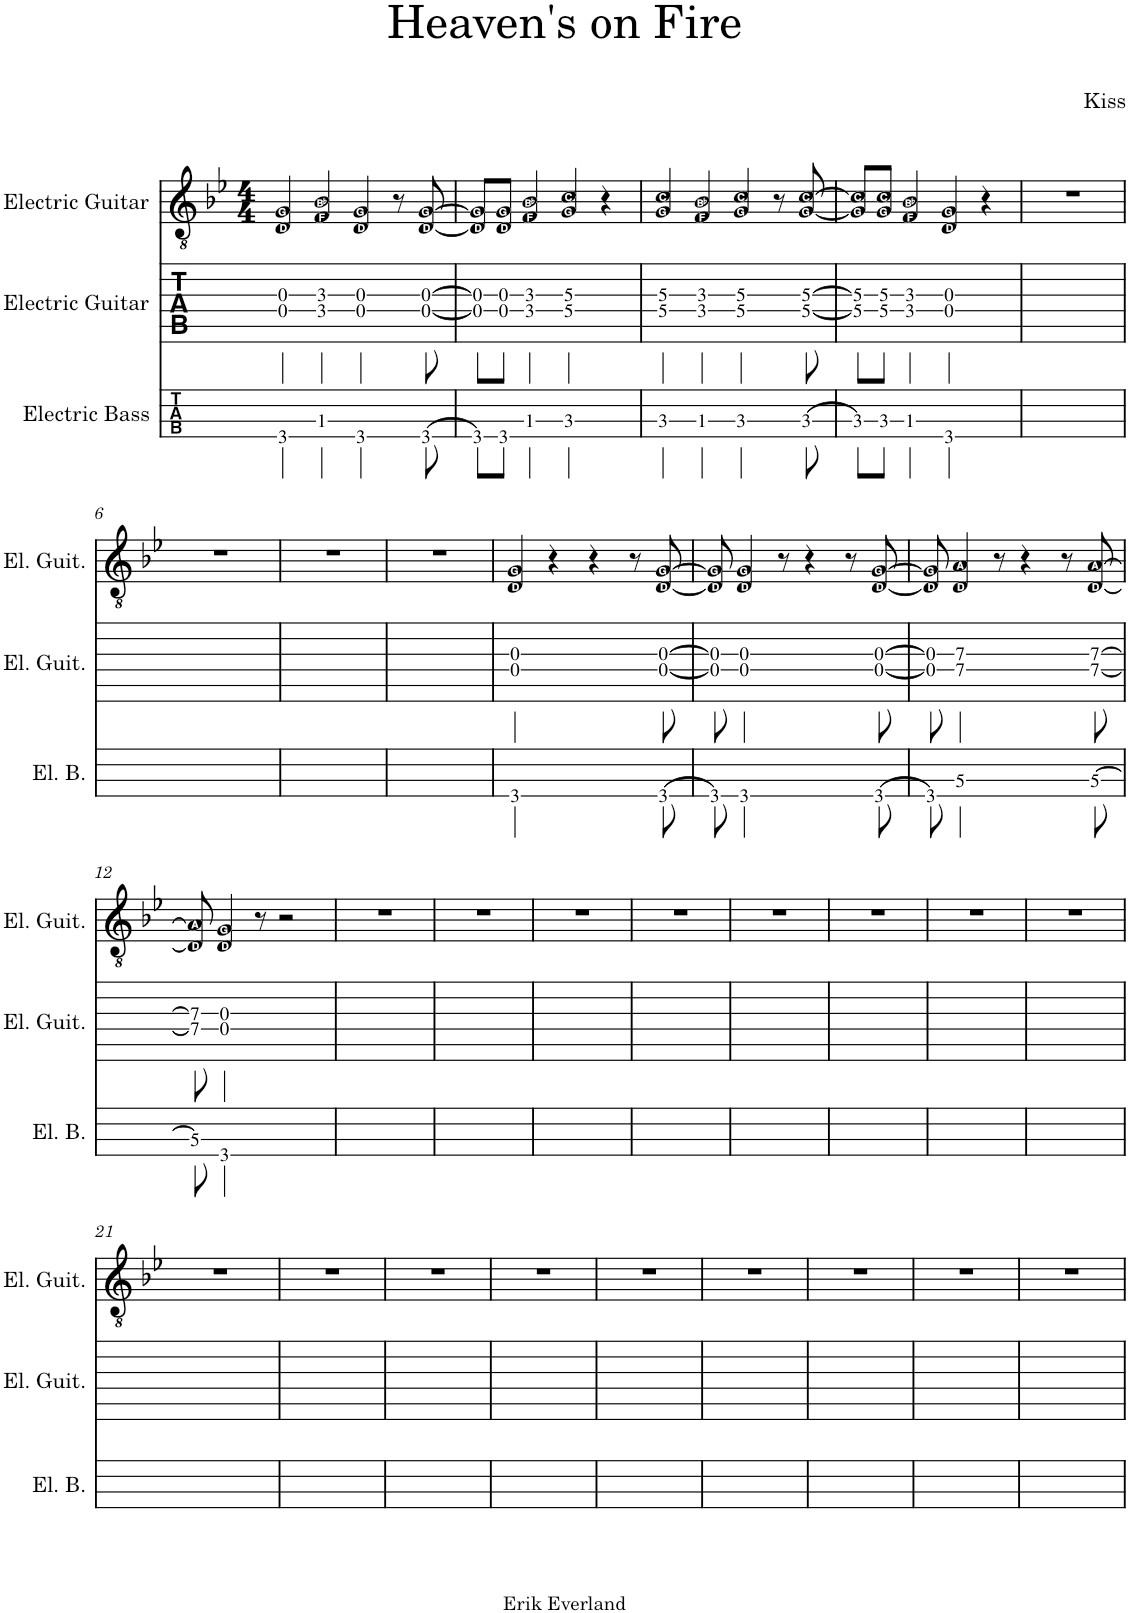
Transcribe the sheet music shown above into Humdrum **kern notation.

**kern	**kern	**kern
*part3	*part2	*part1
*staff3	*staff2	*staff1
*I"Electric Bass	*I"Electric Guitar	*I"Electric Guitar
*I'El. B.	*I'El. Guit.	*I'El. Guit.
*stria4	*stria6	*
*	*	*clefGv2
*k[b-e-]	*k[b-e-]	*k[b-e-]
*M4/4	*M4/4	*M4/4
=1	=1	=1
4GGG\	4D\ 4G\	4D/ 4G/
4BBB-\	4F\ 4B-\	4F/ 4B-/
4GGG\	4D\ 4G\	4D/ 4G/
8r	8r	8r
[8GGG\	[8D\ [8G\	[8D/ [8G/
=2	=2	=2
8GGG\L]	8D\] 8G\]L	8D/] 8G/]L
8GGG\J	8D\ 8G\J	8D/ 8G/J
4BBB-\	4F\ 4B-\	4F/ 4B-/
4CC\	4G\ 4c\	4G/ 4c/
4r	4r	4r
=3	=3	=3
4CC\	4G\ 4c\	4G/ 4c/
4BBB-\	4F\ 4B-\	4F/ 4B-/
4CC\	4G\ 4c\	4G/ 4c/
8r	8r	8r
[8CC\	[8G\ [8c\	[8G/ [8c/
=4	=4	=4
8CC\L]	8G\] 8c\]L	8G/] 8c/]L
8CC\J	8G\ 8c\J	8G/ 8c/J
4BBB-\	4F\ 4B-\	4F/ 4B-/
4GGG\	4D\ 4G\	4D/ 4G/
4r	4r	4r
=5	=5	=5
1r	1r	1r
!!LO:LB:g=z
=6	=6	=6
1r	1r	1r
=7	=7	=7
1r	1r	1r
=8	=8	=8
1r	1r	1r
=9	=9	=9
4GGG\	4D\ 4G\	4D/ 4G/
4r	4r	4r
4r	4r	4r
8r	8r	8r
[8GGG\	[8D\ [8G\	[8D/ [8G/
=10	=10	=10
8GGG\]	8D\] 8G\]	8D/] 8G/]
4GGG\	4D\ 4G\	4D/ 4G/
8r	8r	8r
4r	4r	4r
8r	8r	8r
[8GGG\	[8D\ [8G\	[8D/ [8G/
=11	=11	=11
8GGG\]	8D\] 8G\]	8D/] 8G/]
4DD\	4A\ 4d\	4D/ 4A/
8r	8r	8r
4r	4r	4r
8r	8r	8r
[8DD\	[8A\ [8d\	[8D/ [8A/
!!LO:LB:g=z
=12	=12	=12
8DD\]	8A\] 8d\]	8D/] 8A/]
4GGG\	4D\ 4G\	4D/ 4G/
8r	8r	8r
2r	2r	2r
=13	=13	=13
1r	1r	1r
=14	=14	=14
1r	1r	1r
=15	=15	=15
1r	1r	1r
=16	=16	=16
1r	1r	1r
=17	=17	=17
1r	1r	1r
=18	=18	=18
1r	1r	1r
=19	=19	=19
1r	1r	1r
=20	=20	=20
1r	1r	1r
!!LO:LB:g=z
=21	=21	=21
1r	1r	1r
=22	=22	=22
1r	1r	1r
=23	=23	=23
1r	1r	1r
=24	=24	=24
1r	1r	1r
=25	=25	=25
1r	1r	1r
=26	=26	=26
1r	1r	1r
=27	=27	=27
1r	1r	1r
=28	=28	=28
1r	1r	1r
=29	=29	=29
1r	1r	1r
=	=	=
*-	*-	*-
